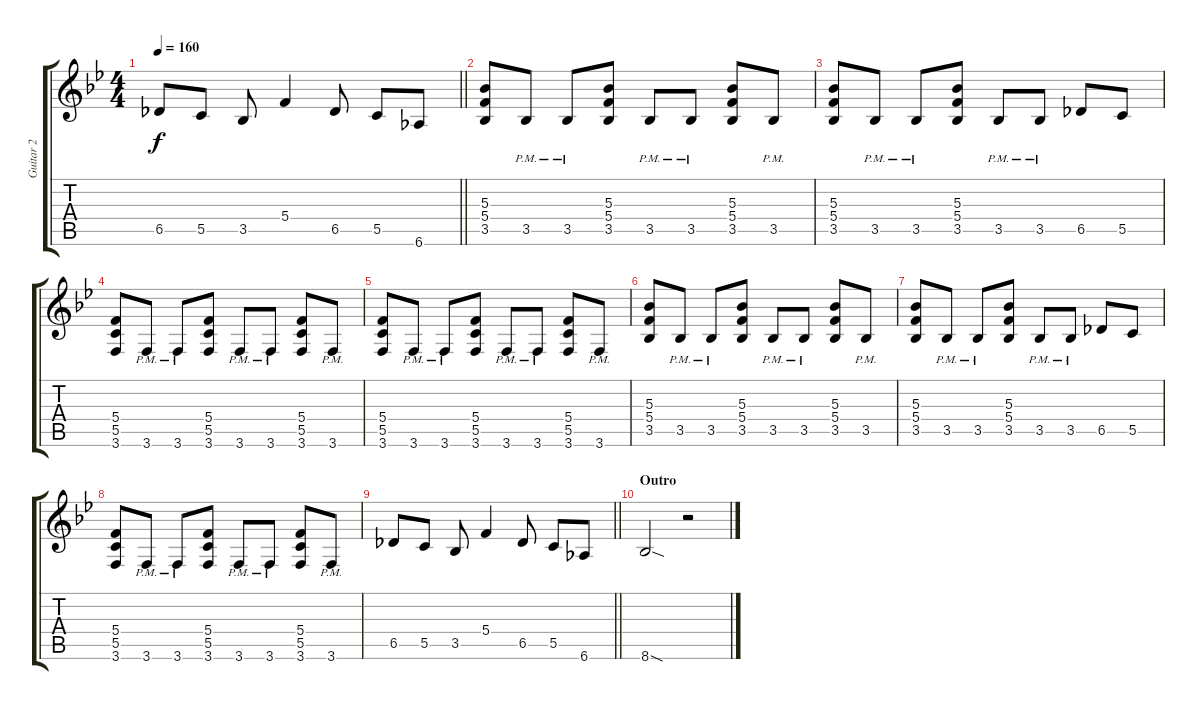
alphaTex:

\track ("Guitar 2" "Guitar 2") {instrument distortionguitar}
\staff {score tabs}
\tuning (D4 A3 F3 C3 G2 D2) {hide}
\ts (4 4)
\tempo 160
\clef g2
\barLineRight lightlight
\ks bb
6.5.8{dy f} 5.5.8 3.5.8 5.4.4 6.5.8 5.5.8 6.6.8 |
(5.3 5.4 3.5).8 3.5{pm}.8 3.5{pm}.8 (5.3 5.4 3.5).8 3.5{pm}.8 3.5{pm}.8 (5.3 5.4 3.5).8 3.5{pm}.8 |
(5.3 5.4 3.5).8 3.5{pm}.8 3.5{pm}.8 (5.3 5.4 3.5).8 3.5{pm}.8 3.5{pm}.8 6.5.8 5.5.8 |
(5.4 5.5 3.6).8 3.6{pm}.8 3.6{pm}.8 (5.4 5.5 3.6).8 3.6{pm}.8 3.6{pm}.8 (5.4 5.5 3.6).8 3.6{pm}.8 |
(5.4 5.5 3.6).8 3.6{pm}.8 3.6{pm}.8 (5.4 5.5 3.6).8 3.6{pm}.8 3.6{pm}.8 (5.4 5.5 3.6).8 3.6{pm}.8 |
(5.3 5.4 3.5).8 3.5{pm}.8 3.5{pm}.8 (5.3 5.4 3.5).8 3.5{pm}.8 3.5{pm}.8 (5.3 5.4 3.5).8 3.5{pm}.8 |
(5.3 5.4 3.5).8 3.5{pm}.8 3.5{pm}.8 (5.3 5.4 3.5).8 3.5{pm}.8 3.5{pm}.8 6.5.8 5.5.8 |
(5.4 5.5 3.6).8 3.6{pm}.8 3.6{pm}.8 (5.4 5.5 3.6).8 3.6{pm}.8 3.6{pm}.8 (5.4 5.5 3.6).8 3.6{pm}.8 |
\barLineRight lightlight
6.5.8 5.5.8 3.5.8 5.4.4 6.5.8 5.5.8 6.6.8 |
\section ("" "Outro")
8.6{sod}.2 r.2
